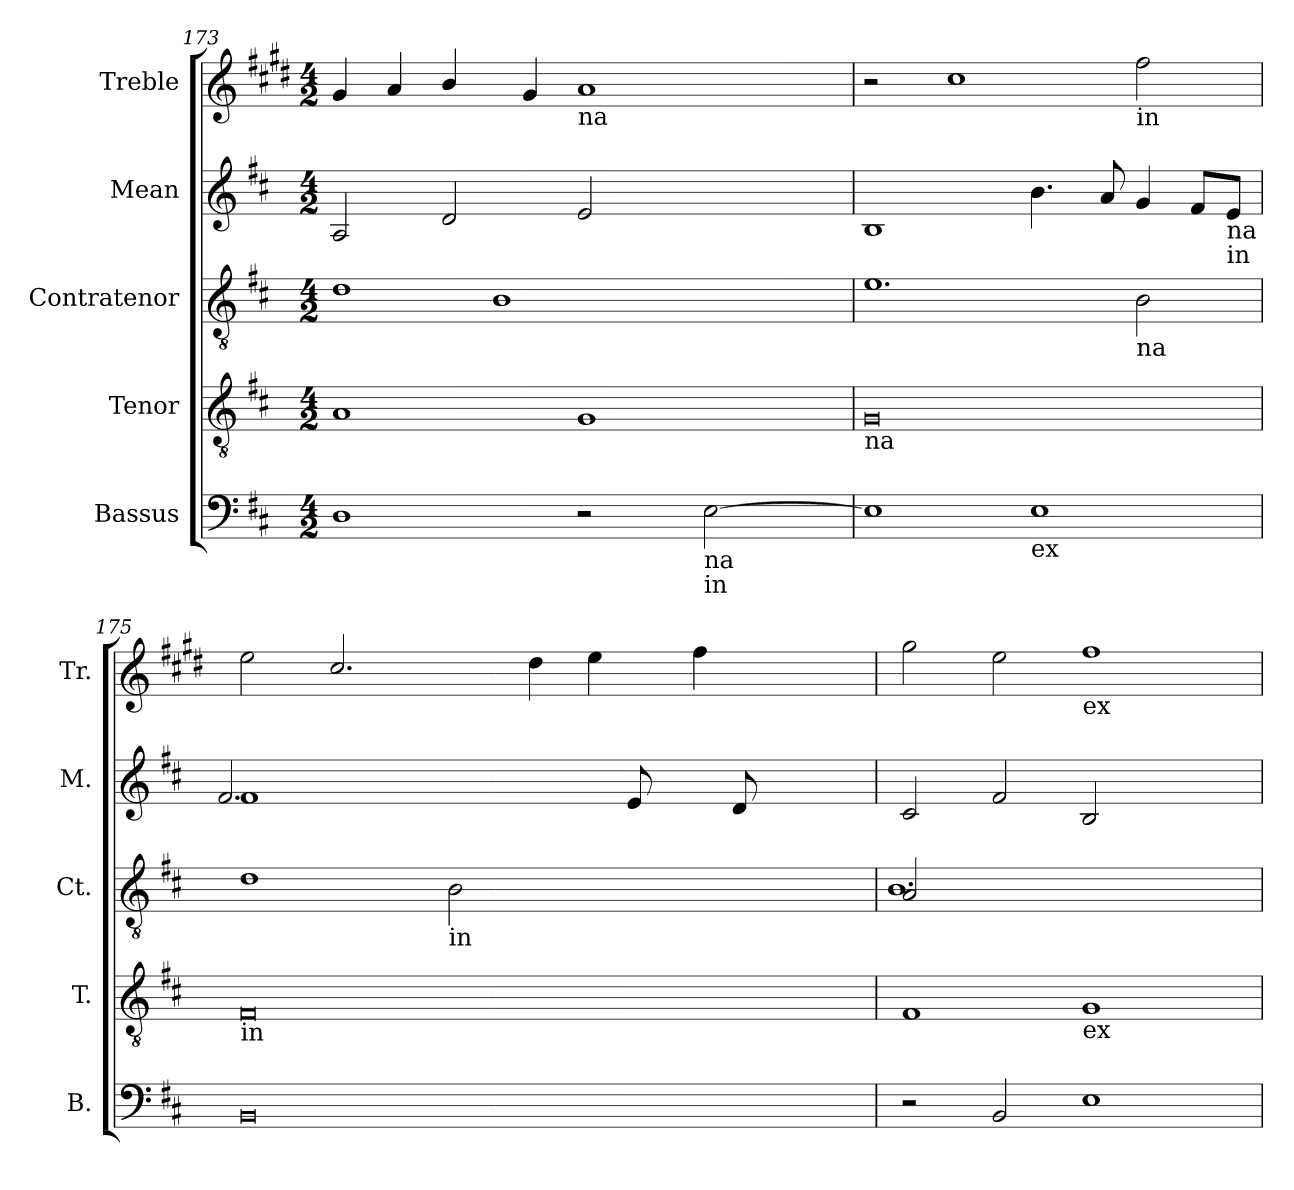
**kern	**kern	**kern	**kern	**kern
*part5	*part4	*part3	*part2	*part1
*staff5	*staff4	*staff3	*staff2	*staff1
*I"Bassus	*I"Tenor	*I"Contratenor	*I"Mean	*I"Treble
*I'B.	*I'T.	*I'Ct.	*I'M.	*I'Tr.
*clefF4	*clefGv2	*clefGv2	*clefG2	*clefG2
*ITrd7c12	*	*	*	*ITrd1c2
*k[f#c#]	*k[f#c#]	*k[f#c#]	*k[f#c#]	*k[f#c#]
*D:	*D:	*D:	*D:	*D:
*M4/2	*M4/2	*M4/2	*M4/2	*M4/2
=173	=173	=173	=173	=173
*	*	*^	*	*
1DD	1A	1d	2ryy	2A/	4f#/
.	.	.	.	.	4g/
.	.	.	8ryy	2d/	4a/
.	.	.	32ryy	.	.
.	.	.	1B	.	.
.	.	.	.	.	4f#/
!	!	!	!	!	!LO:TX:b:t=na
2r	1G	4ryy	.	2e/	1g
.	.	16.ryy	.	.	.
.	.	2ryy	.	.	.
!LO:TX:b:t=na	!	!	!	!	!
!LO:TX:b:t=in	!	!	!	!	!
[>2EE\	.	.	.	2ryy	.
.	.	.	4ryy	.	.
.	.	8ryy	.	.	.
.	.	.	16.ryy	.	.
.	.	32ryy	.	.	.
*	*	*v	*v	*	*
=174	=174	=174	=174	=174
!	!LO:TX:b:t=na	!	!	!
1EE]	0G	1.e	1B	2r
.	.	.	.	1b
!LO:TX:b:t=ex	!	!	!	!
1EE	.	.	4.b\	.
.	.	.	8a/	.
!	!	!	!	!LO:TX:b:t=in
!	!	!LO:TX:b:t=na	!	!
.	.	2B\	4g/	2ee\
.	.	.	8f#/L	.
!	!	!	!LO:TX:b:t=na	!
!	!	!	!LO:TX:b:t=in	!
.	.	.	8e/J	.
!!LO:PB:g=z
=175	=175	=175	=175	=175
*	*	*	*^	*
*	*	*	*	*^	*
!	!LO:TX:b:t=in	!	!	!	!	!
0BBB	0F#	1d	1f#	2.f#/	4096%7509ryy	2dd\
.	.	.	.	.	.	2.b/
.	.	.	.	4096%3413ryy	.	.
!	!	!LO:TX:b:t=in	!	!	!	!
.	.	2B\	32ryy	.	.	.
.	.	.	128ryy	.	.	.
.	.	.	512ryy	.	.	.
.	.	.	2048.ryy	.	.	.
.	.	.	2ryy	.	.	.
.	.	.	.	.	.	4cc#\
.	.	2ryy	.	.	.	4dd\
.	.	.	4ryy	.	.	.
.	.	.	.	8e/	.	.
.	.	.	.	32ryy	.	.
.	.	.	.	128ryy	.	.
.	.	.	.	512ryy	.	.
.	.	.	.	2048.ryy	.	.
.	.	.	.	4ryy	.	4ee\
.	.	.	8ryy	.	.	.
.	.	.	.	.	8d/	.
.	.	.	16ryy	.	.	.
.	.	.	.	.	32ryy	.
.	.	.	64ryy	.	.	.
.	.	.	.	.	128ryy	.
.	.	.	256ryy	.	.	.
.	.	.	.	.	512ryy	.
.	.	.	1024ryy	.	.	.
.	.	.	.	.	2048.ryy	.
.	.	.	4096ryy	.	.	.
*	*	*	*v	*v	*v	*
=176	=176	=176	=176	=176
*	*	*^	*	*
2r	1F#	2A/	1.B	2c#/	2ff#\
2BBB/	.	2ryy	.	2f#/	2dd\
!	!	!	!	!	!LO:TX:b:t=ex
!	!LO:TX:b:t=ex	!	!	!	!
1EE	1G	1ryy	.	2B/	1ee
.	.	.	2ryy	2ryy	.
*	*	*v	*v	*	*
=	=	=	=	=
*-	*-	*-	*-	*-
